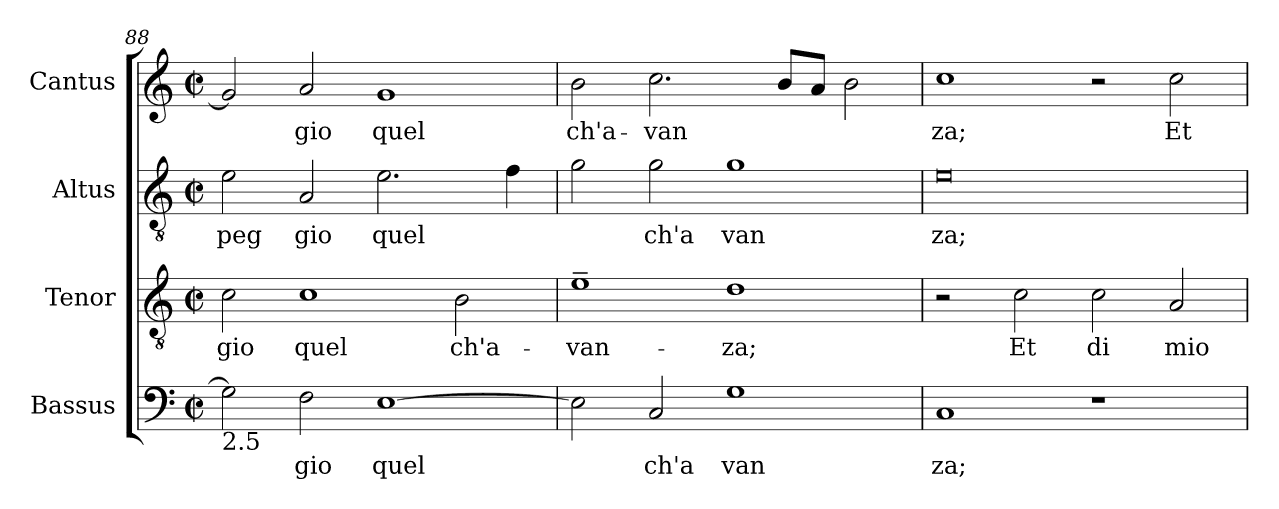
**kern	**text	**kern	**text	**kern	**text	**kern	**text
*part4	*part4	*part3	*part3	*part2	*part2	*part1	*part1
*staff4	*staff4	*staff3	*staff3	*staff2	*staff2	*staff1	*staff1
*I"Bassus	*	*I"Tenor	*	*I"Altus	*	*I"Cantus	*
*I'Bassus	*	*I'Tenor	*	*I'Altus	*	*I'Cantus	*
*clefF4	*	*clefGv2	*	*clefGv2	*	*clefG2	*
*k[]	*	*k[]	*	*k[]	*	*k[]	*
*C:	*	*C:	*	*C:	*	*C:	*
*M2/2	*	*M2/2	*	*M2/2	*	*M2/2	*
*met(c|)	*	*met(c|)	*	*met(c|)	*	*met(c|)	*
=88	=88	=88	=88	=88	=88	=88	=88
!LO:TX:b:t=2.5	!	!	!	!	!	!	!
!	!LO:LY:b:cj	!	!LO:LY:b:cj	!	!LO:LY:b:cj	!	!LO:LY:b:cj
2G\]	--	2c\	-gio	2e\	peg	2g/]	.
!	!LO:LY:b:cj	!	!LO:LY:b:cj	!	!LO:LY:b:cj	!	!LO:LY:b:cj
2F\	-gio	1c	quel	2A/	gio	2a/	gio
!	!LO:LY:b:cj	!	!	!	!LO:LY:b:cj	!	!LO:LY:b:cj
[>1E	quel	.	.	2.e\	quel	1g	quel
!	!	!	!LO:LY:b:cj	!	!	!	!
.	.	2B\	ch'a-	.	.	.	.
!	!	!	!	!	!LO:LY:b:cj	!	!
.	.	.	.	4f\	.	.	.
!!LO:PB:g=z
=89	=89	=89	=89	=89	=89	=89	=89
!	!LO:LY:b:cj	!	!LO:LY:b:cj	!	!LO:LY:b:cj	!	!LO:LY:b:cj
2E\]	.	1e~>	-van-	2g\	.	2b\	ch'a-
!	!LO:LY:b:cj	!	!	!	!LO:LY:b:cj	!	!LO:LY:b:cj
2C/	ch'a	.	.	2g\	ch'a	2.cc\	-van-
!	!LO:LY:b:cj	!	!LO:LY:b:cj	!	!LO:LY:b:cj	!	!
1G	van	1d	-za;	1g	van	.	.
!	!	!	!	!	!	!	!LO:LY:b:cj
.	.	.	.	.	.	8b/L	--
!	!	!	!	!	!	!	!LO:LY:b:cj
.	.	.	.	.	.	8a/J	--
!	!	!	!	!	!	!	!LO:LY:b:cj
.	.	.	.	.	.	2b\	--
=90	=90	=90	=90	=90	=90	=90	=90
!	!LO:LY:b:cj	!	!	!	!LO:LY:b:cj	!	!LO:LY:b:cj
1C	za;	2r	.	0e	za;	1cc	-za;
!	!	!	!LO:LY:b:cj	!	!	!	!
.	.	2c\	Et	.	.	.	.
!	!	!	!LO:LY:b:cj	!	!	!	!
1r	.	2c\	di	.	.	2r	.
!	!	!	!LO:LY:b:cj	!	!	!	!LO:LY:b:cj
.	.	2A/	mio	.	.	2cc\	Et
=	=	=	=	=	=	=	=
*-	*-	*-	*-	*-	*-	*-	*-
